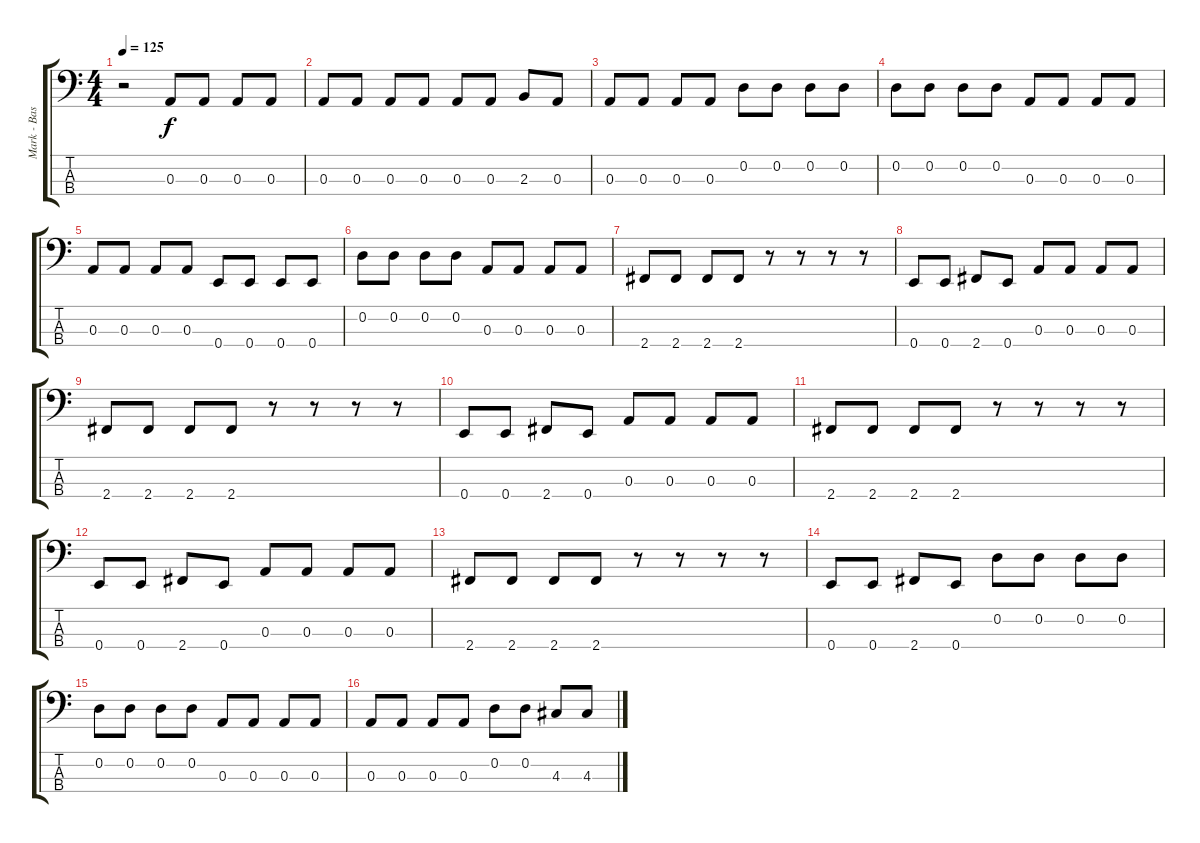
\track ("Mark - Bass" "Mark - Bas") {instrument electricbasspick}
\staff {score tabs}
\tuning (G2 D2 A1 E1) {hide}
\ts (4 4)
\tempo 125
\clef f4
\ks c
r.2{dy f instrument electricbasspick} 0.3.8 0.3.8 0.3.8 0.3.8 |
0.3.8 0.3.8 0.3.8 0.3.8 0.3.8 0.3.8 2.3.8 0.3.8 |
0.3.8 0.3.8 0.3.8 0.3.8 0.2.8 0.2.8 0.2.8 0.2.8 |
0.2.8 0.2.8 0.2.8 0.2.8 0.3.8 0.3.8 0.3.8 0.3.8 |
0.3.8 0.3.8 0.3.8 0.3.8 0.4.8 0.4.8 0.4.8 0.4.8 |
0.2.8 0.2.8 0.2.8 0.2.8 0.3.8 0.3.8 0.3.8 0.3.8 |
2.4.8 2.4.8 2.4.8 2.4.8 r.8 r.8 r.8 r.8 |
0.4.8 0.4.8 2.4.8 0.4.8 0.3.8 0.3.8 0.3.8 0.3.8 |
2.4.8 2.4.8 2.4.8 2.4.8 r.8 r.8 r.8 r.8 |
0.4.8 0.4.8 2.4.8 0.4.8 0.3.8 0.3.8 0.3.8 0.3.8 |
2.4.8 2.4.8 2.4.8 2.4.8 r.8 r.8 r.8 r.8 |
0.4.8 0.4.8 2.4.8 0.4.8 0.3.8 0.3.8 0.3.8 0.3.8 |
2.4.8 2.4.8 2.4.8 2.4.8 r.8 r.8 r.8 r.8 |
0.4.8 0.4.8 2.4.8 0.4.8 0.2.8 0.2.8 0.2.8 0.2.8 |
0.2.8 0.2.8 0.2.8 0.2.8 0.3.8 0.3.8 0.3.8 0.3.8 |
0.3.8 0.3.8 0.3.8 0.3.8 0.2.8 0.2.8 4.3.8 4.3.8
